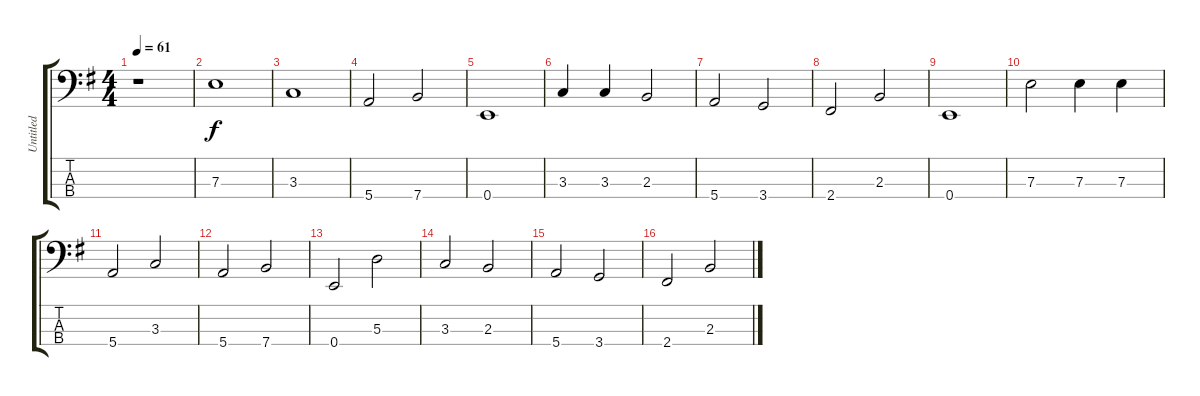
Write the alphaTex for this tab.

\track ("Untitled" "Untitled") {instrument electricbassfinger}
\staff {score tabs}
\tuning (G2 D2 A1 E1) {hide}
\ts (4 4)
\tempo 61
\clef f4
\ks g
r.1{dy f instrument electricbassfinger} |
7.3.1 |
3.3.1 |
5.4.2 7.4.2 |
0.4.1 |
3.3.4 3.3.4 2.3.2 |
5.4.2 3.4.2 |
2.4.2 2.3.2 |
0.4.1 |
7.3.2 7.3.4 7.3.4 |
5.4.2 3.3.2 |
5.4.2 7.4.2 |
0.4.2 5.3.2 |
3.3.2 2.3.2 |
5.4.2 3.4.2 |
2.4.2 2.3.2
